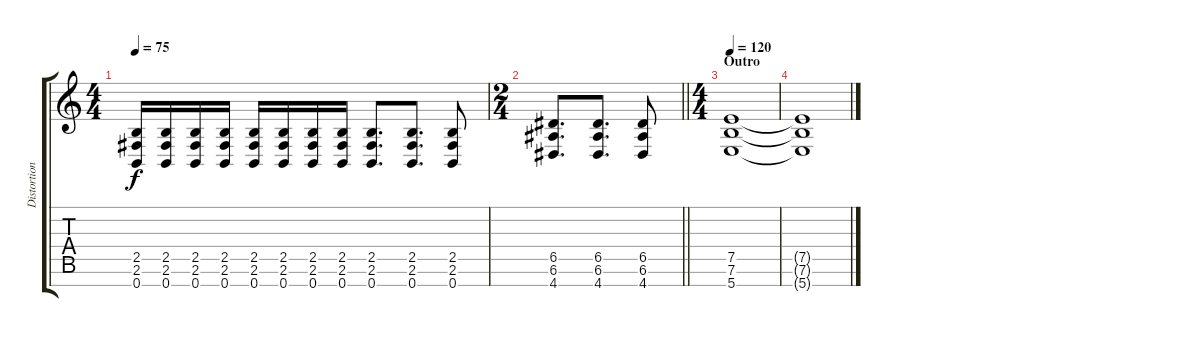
\track ("Distortion Guitar I" "Distortion") {instrument distortionguitar}
\staff {score tabs}
\tuning (E4 B3 G3 D3 A2 E2 B1) {hide}
\ts (4 4)
\tempo 75
\clef g2
\ks c
(2.5 2.6 0.7).16{dy f} (2.5 2.6 0.7).16 (2.5 2.6 0.7).16 (2.5 2.6 0.7).16 (2.5 2.6 0.7).16 (2.5 2.6 0.7).16 (2.5 2.6 0.7).16 (2.5 2.6 0.7).16 (2.5 2.6 0.7).8{d} (2.5 2.6 0.7).8{d} (2.5 2.6 0.7).8 |
\ts (2 4)
\barLineRight lightlight
(6.5 6.6 4.7).8{d} (6.5 6.6 4.7).8{d} (6.5 6.6 4.7).8 |
\ts (4 4)
\section ("" "Outro")
\tempo 120
(7.5 7.6 5.7).1 |
(7.5{t} 7.6{t} 5.7{t}).1
